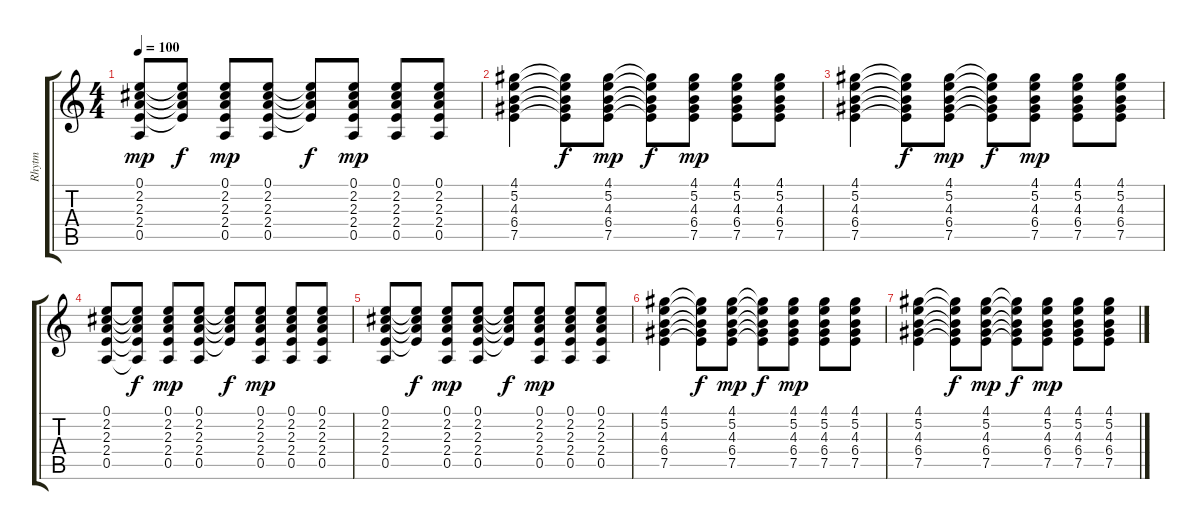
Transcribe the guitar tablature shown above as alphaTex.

\track ("Rhytm" "Rhytm") {instrument electricguitarjazz}
\staff {score tabs}
\tuning (E4 B3 G3 D3 A2 E2) {hide}
\ts (4 4)
\tempo 100
\clef g2
\ks c
(0.1 2.2 2.3 2.4 0.5).8{dy mp} (0.1{t} 2.2{t} 2.3{t} 2.4{t}).8{dy f} (0.1 2.2 2.3 2.4 0.5).8{dy mp} (0.1 2.2 2.3 2.4 0.5).8 (0.1{t} 2.2{t} 2.3{t} 2.4{t}).8{dy f} (0.1 2.2 2.3 2.4 0.5).8{dy mp} (0.1 2.2 2.3 2.4 0.5).8 (0.1 2.2 2.3 2.4 0.5).8 |
(4.1 5.2 4.3 6.4 7.5).4 (4.1{t} 5.2{t} 4.3{t} 6.4{t} 7.5{t}).8{dy f} (4.1 5.2 4.3 6.4 7.5).8{dy mp} (4.1{t} 5.2{t} 4.3{t} 6.4{t} 7.5{t}).8{dy f} (4.1 5.2 4.3 6.4 7.5).8{dy mp} (4.1 5.2 4.3 6.4 7.5).8 (4.1 5.2 4.3 6.4 7.5).8 |
(4.1 5.2 4.3 6.4 7.5).4 (4.1{t} 5.2{t} 4.3{t} 6.4{t} 7.5{t}).8{dy f} (4.1 5.2 4.3 6.4 7.5).8{dy mp} (4.1{t} 5.2{t} 4.3{t} 6.4{t} 7.5{t}).8{dy f} (4.1 5.2 4.3 6.4 7.5).8{dy mp} (4.1 5.2 4.3 6.4 7.5).8 (4.1 5.2 4.3 6.4 7.5).8 |
(0.1 2.2 2.3 2.4 0.5).8 (0.1{t} 2.2{t} 2.3{t} 2.4{t} 0.5{t}).8{dy f} (0.1 2.2 2.3 2.4 0.5).8{dy mp} (0.1 2.2 2.3 2.4 0.5).8 (0.1{t} 2.2{t} 2.3{t} 2.4{t}).8{dy f} (0.1 2.2 2.3 2.4 0.5).8{dy mp} (0.1 2.2 2.3 2.4 0.5).8 (0.1 2.2 2.3 2.4 0.5).8 |
(0.1 2.2 2.3 2.4 0.5).8 (0.1{t} 2.2{t} 2.3{t} 2.4{t}).8{dy f} (0.1 2.2 2.3 2.4 0.5).8{dy mp} (0.1 2.2 2.3 2.4 0.5).8 (0.1{t} 2.2{t} 2.3{t} 2.4{t}).8{dy f} (0.1 2.2 2.3 2.4 0.5).8{dy mp} (0.1 2.2 2.3 2.4 0.5).8 (0.1 2.2 2.3 2.4 0.5).8 |
(4.1 5.2 4.3 6.4 7.5).4 (4.1{t} 5.2{t} 4.3{t} 6.4{t} 7.5{t}).8{dy f} (4.1 5.2 4.3 6.4 7.5).8{dy mp} (4.1{t} 5.2{t} 4.3{t} 6.4{t} 7.5{t}).8{dy f} (4.1 5.2 4.3 6.4 7.5).8{dy mp} (4.1 5.2 4.3 6.4 7.5).8 (4.1 5.2 4.3 6.4 7.5).8 |
(4.1 5.2 4.3 6.4 7.5).4 (4.1{t} 5.2{t} 4.3{t} 6.4{t} 7.5{t}).8{dy f} (4.1 5.2 4.3 6.4 7.5).8{dy mp} (4.1{t} 5.2{t} 4.3{t} 6.4{t} 7.5{t}).8{dy f} (4.1 5.2 4.3 6.4 7.5).8{dy mp} (4.1 5.2 4.3 6.4 7.5).8 (4.1 5.2 4.3 6.4 7.5).8
